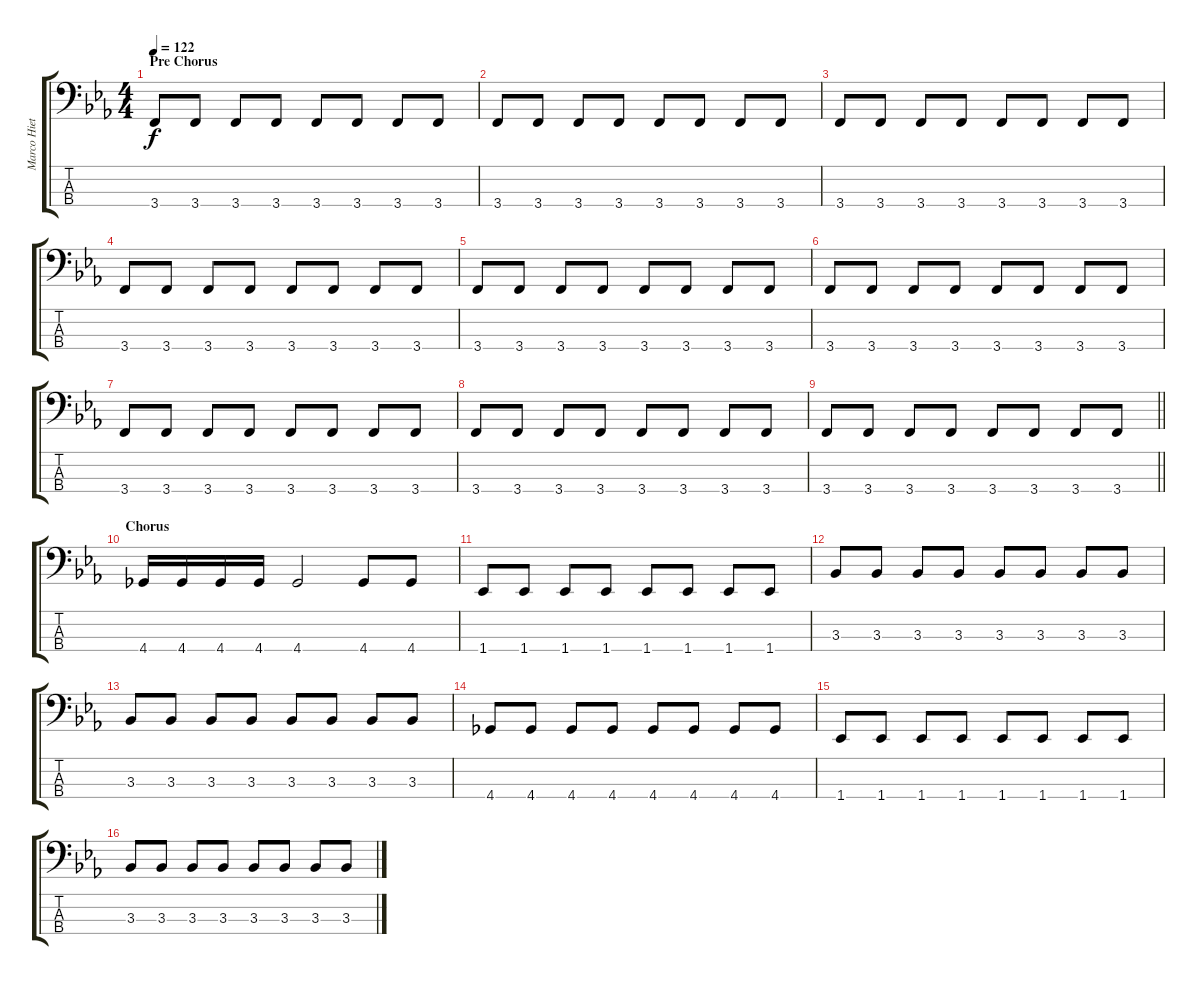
\track ("Marco Hietala" "Marco Hiet") {instrument electricbasspick}
\staff {score tabs}
\tuning (F2 C2 G1 D1) {hide}
\ts (4 4)
\section ("" "Pre Chorus")
\tempo 122
\clef f4
\ks eb
3.4.8{dy f} 3.4.8 3.4.8 3.4.8 3.4.8 3.4.8 3.4.8 3.4.8 |
3.4.8 3.4.8 3.4.8 3.4.8 3.4.8 3.4.8 3.4.8 3.4.8 |
3.4.8 3.4.8 3.4.8 3.4.8 3.4.8 3.4.8 3.4.8 3.4.8 |
3.4.8 3.4.8 3.4.8 3.4.8 3.4.8 3.4.8 3.4.8 3.4.8 |
3.4.8 3.4.8 3.4.8 3.4.8 3.4.8 3.4.8 3.4.8 3.4.8 |
3.4.8 3.4.8 3.4.8 3.4.8 3.4.8 3.4.8 3.4.8 3.4.8 |
3.4.8 3.4.8 3.4.8 3.4.8 3.4.8 3.4.8 3.4.8 3.4.8 |
3.4.8 3.4.8 3.4.8 3.4.8 3.4.8 3.4.8 3.4.8 3.4.8 |
\barLineRight lightlight
3.4.8 3.4.8 3.4.8 3.4.8 3.4.8 3.4.8 3.4.8 3.4.8 |
\section ("" "Chorus")
4.4.16 4.4.16 4.4.16 4.4.16 4.4.2 4.4.8 4.4.8 |
1.4.8 1.4.8 1.4.8 1.4.8 1.4.8 1.4.8 1.4.8 1.4.8 |
3.3.8 3.3.8 3.3.8 3.3.8 3.3.8 3.3.8 3.3.8 3.3.8 |
3.3.8 3.3.8 3.3.8 3.3.8 3.3.8 3.3.8 3.3.8 3.3.8 |
4.4.8 4.4.8 4.4.8 4.4.8 4.4.8 4.4.8 4.4.8 4.4.8 |
1.4.8 1.4.8 1.4.8 1.4.8 1.4.8 1.4.8 1.4.8 1.4.8 |
3.3.8 3.3.8 3.3.8 3.3.8 3.3.8 3.3.8 3.3.8 3.3.8
